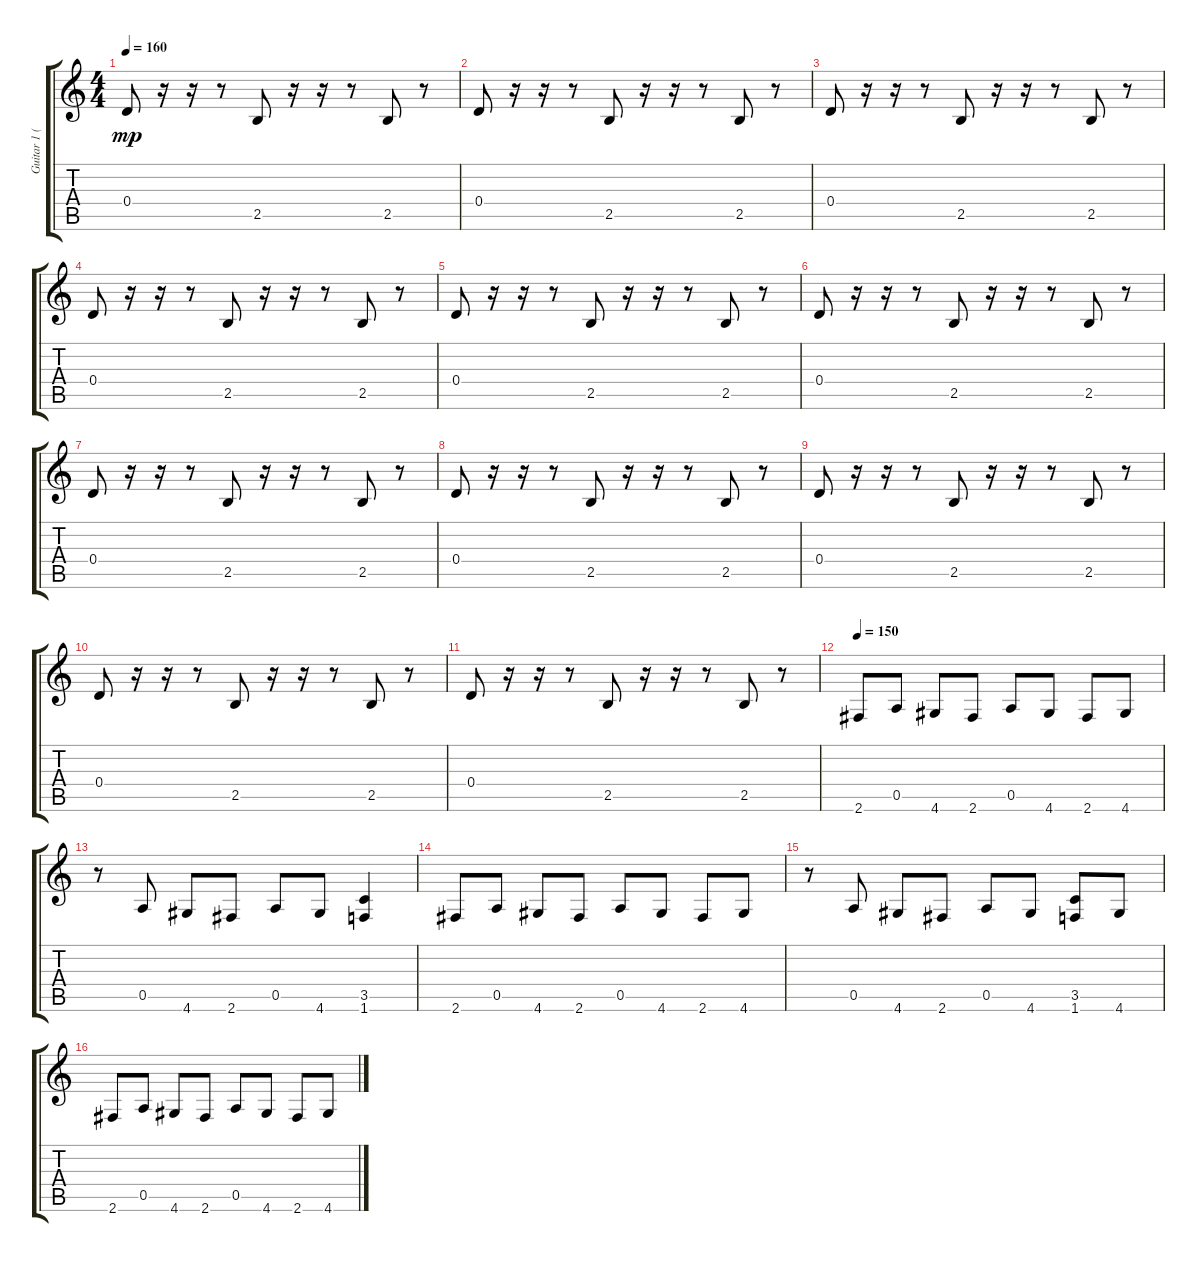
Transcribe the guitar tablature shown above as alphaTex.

\track ("Guitar 1 (Rhythm)           " "Guitar 1 (") {instrument overdrivenguitar}
\staff {score tabs}
\tuning (E4 B3 G3 D3 A2 E2) {hide}
\ts (4 4)
\tempo 160
\clef g2
\ks c
0.4.8{dy mp} r.16 r.16 r.8 2.5.8 r.16 r.16 r.8 2.5.8 r.8 |
0.4.8 r.16 r.16 r.8 2.5.8 r.16 r.16 r.8 2.5.8 r.8 |
0.4.8 r.16 r.16 r.8 2.5.8 r.16 r.16 r.8 2.5.8 r.8 |
0.4.8 r.16 r.16 r.8 2.5.8 r.16 r.16 r.8 2.5.8 r.8 |
0.4.8 r.16 r.16 r.8 2.5.8 r.16 r.16 r.8 2.5.8 r.8 |
0.4.8 r.16 r.16 r.8 2.5.8 r.16 r.16 r.8 2.5.8 r.8 |
0.4.8 r.16 r.16 r.8 2.5.8 r.16 r.16 r.8 2.5.8 r.8 |
0.4.8 r.16 r.16 r.8 2.5.8 r.16 r.16 r.8 2.5.8 r.8 |
0.4.8 r.16 r.16 r.8 2.5.8 r.16 r.16 r.8 2.5.8 r.8 |
0.4.8 r.16 r.16 r.8 2.5.8 r.16 r.16 r.8 2.5.8 r.8 |
0.4.8 r.16 r.16 r.8 2.5.8 r.16 r.16 r.8 2.5.8 r.8 |
\tempo 150
2.6.8 0.5.8 4.6.8 2.6.8 0.5.8 4.6.8 2.6.8 4.6.8 |
r.8 0.5.8 4.6.8 2.6.8 0.5.8 4.6.8 (3.5 1.6).4 |
2.6.8 0.5.8 4.6.8 2.6.8 0.5.8 4.6.8 2.6.8 4.6.8 |
r.8 0.5.8 4.6.8 2.6.8 0.5.8 4.6.8 (3.5 1.6).8 4.6.8 |
2.6.8 0.5.8 4.6.8 2.6.8 0.5.8 4.6.8 2.6.8 4.6.8
